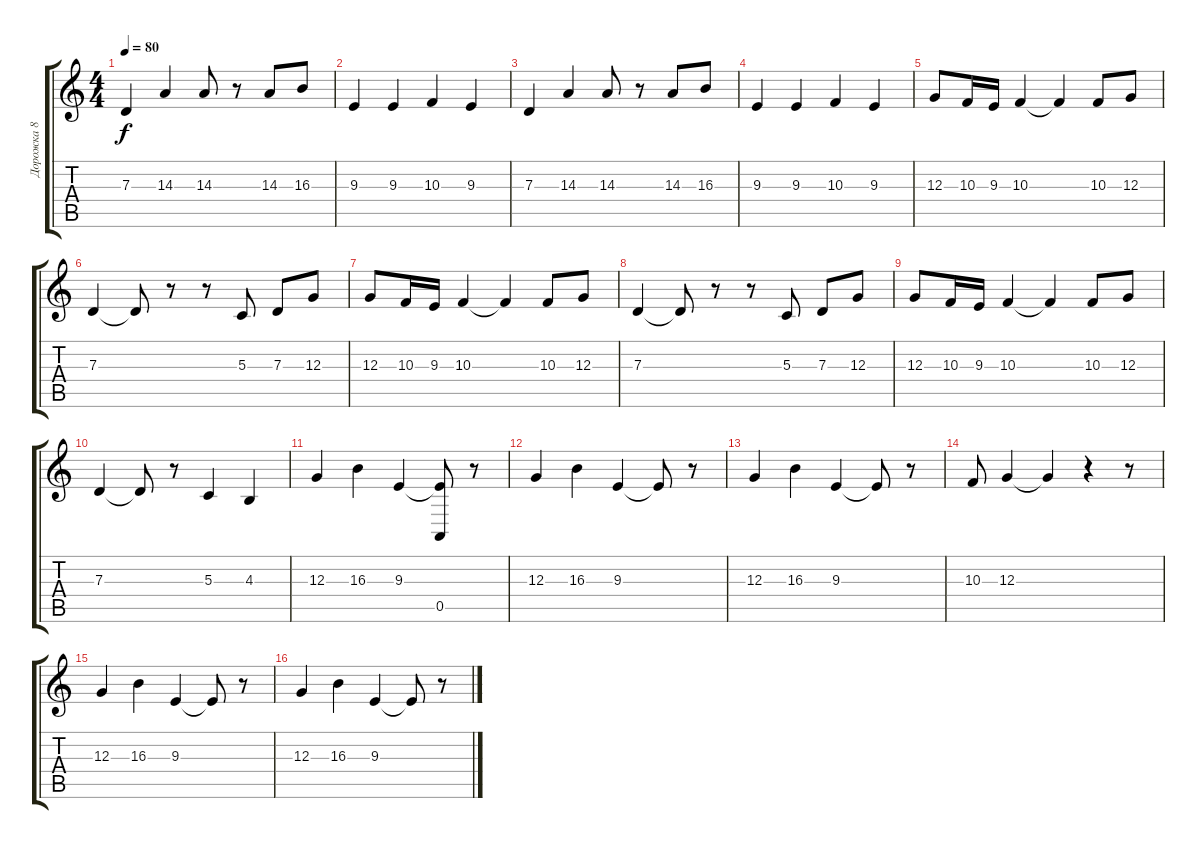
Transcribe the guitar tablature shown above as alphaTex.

\track ("Дорожка 8" "Дорожка 8") {instrument sopranosax}
\staff {score tabs}
\tuning (E4 B3 G3 D3 A2 E2) {hide}
\ts (4 4)
\tempo 80
\clef g2
\ks c
7.3.4{dy f} 14.3.4 14.3.8 r.8 14.3.8 16.3.8 |
9.3.4 9.3.4 10.3.4 9.3.4 |
7.3.4 14.3.4 14.3.8 r.8 14.3.8 16.3.8 |
9.3.4 9.3.4 10.3.4 9.3.4 |
12.3.8 10.3.16 9.3.16 10.3.4 10.3{t}.4 10.3.8 12.3.8 |
7.3.4 7.3{t}.8 r.8 r.8 5.3.8 7.3.8 12.3.8 |
12.3.8 10.3.16 9.3.16 10.3.4 10.3{t}.4 10.3.8 12.3.8 |
7.3.4 7.3{t}.8 r.8 r.8 5.3.8 7.3.8 12.3.8 |
12.3.8 10.3.16 9.3.16 10.3.4 10.3{t}.4 10.3.8 12.3.8 |
7.3.4 7.3{t}.8 r.8 5.3.4 4.3.4 |
12.3.4 16.3.4 9.3.4 (9.3{t} 0.5).8 r.8 |
12.3.4 16.3.4 9.3.4 9.3{t}.8 r.8 |
12.3.4 16.3.4 9.3.4 9.3{t}.8 r.8 |
10.3.8 12.3.4 12.3{t}.4 r.4 r.8 |
12.3.4 16.3.4 9.3.4 9.3{t}.8 r.8 |
12.3.4 16.3.4 9.3.4 9.3{t}.8 r.8
